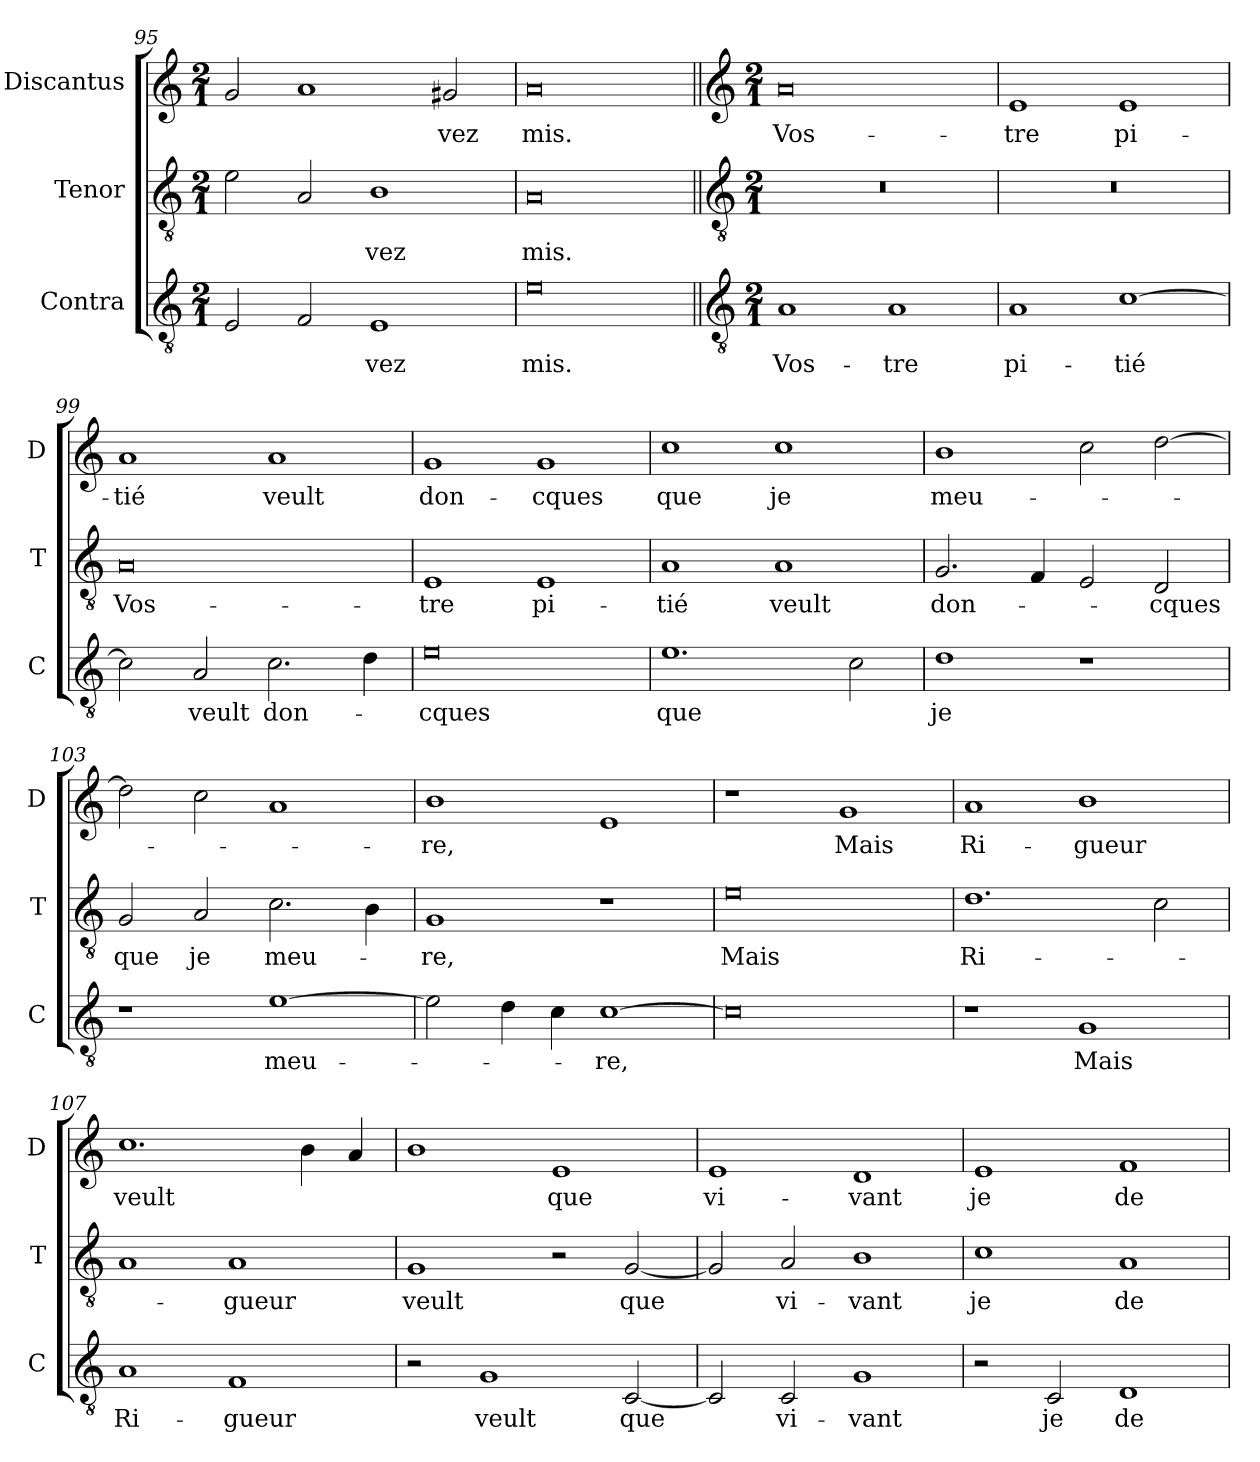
**kern	**text	**kern	**text	**kern	**text
*part3	*part3	*part2	*part2	*part1	*part1
*staff3	*staff3	*staff2	*staff2	*staff1	*staff1
*I"Contra	*	*I"Tenor	*	*I"Discantus	*
*I'C	*	*I'T	*	*I'D	*
*clefGv2	*	*clefGv2	*	*clefG2	*
*k[]	*	*k[]	*	*k[]	*
*M2/1	*	*M2/1	*	*M2/1	*
=95	=95	=95	=95	=95	=95
2E	.	2e	.	2g	.
2F	.	2A	.	1a	.
1E	-vez	1B	-vez	.	.
.	.	.	.	2g#X	-vez
=96	=96	=96	=96	=96	=96
0e	mis.	0A	mis.	0a	mis.
!!LO:LB:g=z
=||	=||	=||	=||	=||	=||
*clefGv2	*	*clefGv2	*	*clefG2	*
*k[]	*	*k[]	*	*k[]	*
*M2/1	*	*M2/1	*	*M2/1	*
1A	Vos-	0r	.	0a	Vos-
1A	-tre	.	.	.	.
=98	=98	=98	=98	=98	=98
1A	pi-	0r	.	1e	-tre
[1c	-tié	.	.	1e	pi-
=99	=99	=99	=99	=99	=99
2c]	.	0A	Vos-	1a	-tié
2A	veult	.	.	.	.
2.c	don-	.	.	1a	veult
4d	.	.	.	.	.
=100	=100	=100	=100	=100	=100
0e	-cques	1E	-tre	1g	don-
.	.	1E	pi-	1g	-cques
=101	=101	=101	=101	=101	=101
1.e	que	1A	-tié	1cc	que
.	.	1A	veult	1cc	je
2c	.	.	.	.	.
=102	=102	=102	=102	=102	=102
1d	je	2.G	don-	1b	meu-
.	.	4F	.	.	.
1r	.	2E	.	2cc	.
.	.	2D	-cques	[2dd	.
=103	=103	=103	=103	=103	=103
1r	.	2G	que	2dd]	.
.	.	2A	je	2cc	.
[1e	meu-	2.c	meu-	1a	.
.	.	4B	.	.	.
=104	=104	=104	=104	=104	=104
2e]	.	1G	-re,	1b	-re,
4d	.	.	.	.	.
4c	.	.	.	.	.
[1c	-re,	1r	.	1e	.
=105	=105	=105	=105	=105	=105
0c]	.	0e	Mais	1r	.
.	.	.	.	1g	Mais
=106	=106	=106	=106	=106	=106
1r	.	1.d	Ri-	1a	Ri-
1G	Mais	.	.	1b	-gueur
.	.	2c	.	.	.
=107	=107	=107	=107	=107	=107
1A	Ri-	1A	.	1.cc	veult
1F	-gueur	1A	-gueur	.	.
.	.	.	.	4b	.
.	.	.	.	4a	.
=108	=108	=108	=108	=108	=108
2r	.	1G	veult	1b	.
1G	veult	.	.	.	.
.	.	2r	.	1e	que
[2C	que	[2G	que	.	.
=109	=109	=109	=109	=109	=109
2C]	.	2G]	.	1e	vi-
2C	vi-	2A	vi-	.	.
1G	-vant	1B	-vant	1d	-vant
=110	=110	=110	=110	=110	=110
2r	.	1c	je	1e	je
2C	je	.	.	.	.
1D	de-	1A	de-	1f	de-
=	=	=	=	=	=
*-	*-	*-	*-	*-	*-
